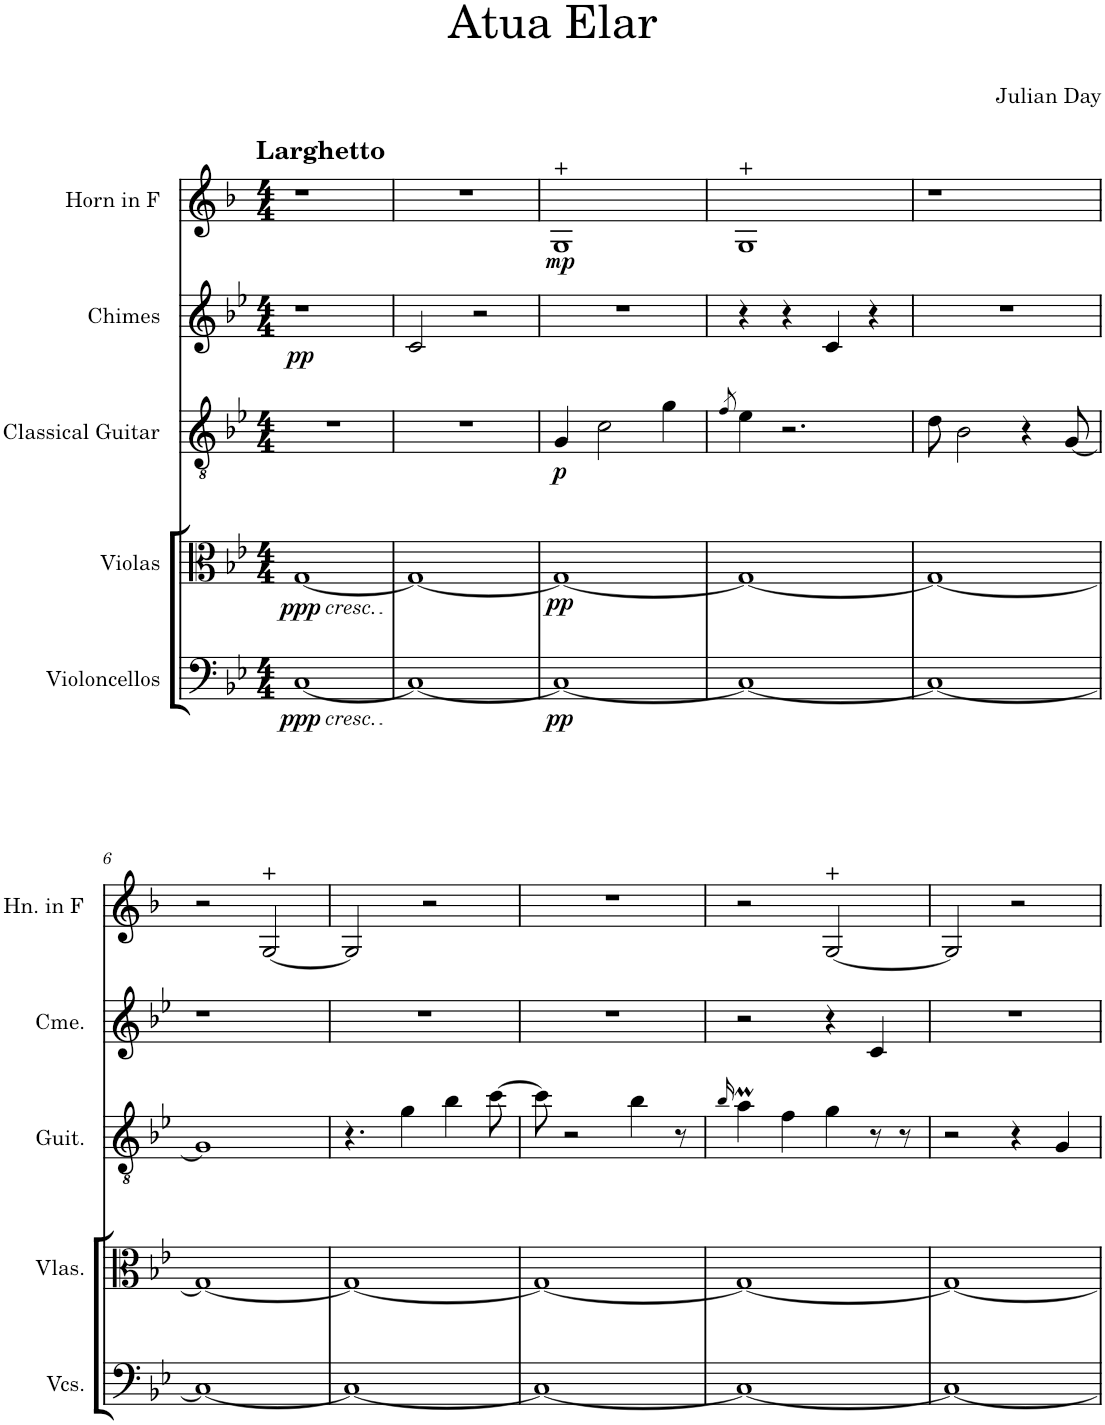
**kern	**dynam	**kern	**dynam	**kern	**dynam	**kern	**dynam	**kern	**dynam
*part5	*part5	*part4	*part4	*part3	*part3	*part2	*part2	*part1	*part1
*staff5	*staff5	*staff4	*staff4	*staff3	*staff3	*staff2	*staff2	*staff1	*staff1
*I"Violoncellos	*	*I"Violas	*	*I"Classical Guitar	*	*I"Chimes	*	*I"Horn in F	*
*I'Vcs.	*	*I'Vlas.	*	*I'Guit.	*	*I'Cme.	*	*I'Hn. in F	*
*clefF4	*	*clefC3	*	*clefGv2	*	*clefG2	*	*clefG2	*
*	*	*	*	*	*	*	*	*Trd4c7	*
*k[b-e-]	*	*k[b-e-]	*	*k[b-e-]	*	*k[b-e-]	*	*k[b-]	*
*M4/4	*	*M4/4	*	*M4/4	*	*M4/4	*	*M4/4	*
=1	=1	=1	=1	=1	=1	=1	=1	=1	=1
!	!	!	!	!	!	!	!	!LO:TX:a:B:t=Larghetto	!
!	!	!LO:TX:b:i:t=cresc.	!	!	!	!	!	!	!
!LO:TX:b:i:t=cresc.	!	!	!	!	!	!	!	!	!
!	!LO:DY:b	!	!LO:DY:b	!	!	!	!LO:DY:b	!	!
[1C	ppp	[1G	ppp	1r	.	1r	pp	1r	.
=2	=2	=2	=2	=2	=2	=2	=2	=2	=2
1C_	.	1G_	.	1r	.	2c/	.	1r	.
.	.	.	.	.	.	2r	.	.	.
=3	=3	=3	=3	=3	=3	=3	=3	=3	=3
!	!LO:DY:b	!	!LO:DY:b	!	!LO:DY:b	!	!	!	!LO:DY:b
1C_	pp	1G_	pp	4G/	p	1r	.	1G	mp
.	.	.	.	2c\	.	.	.	.	.
.	.	.	.	4g\	.	.	.	.	.
=4	=4	=4	=4	=4	=4	=4	=4	=4	=4
.	.	.	.	8qf/	.	.	.	.	.
1C_	.	1G_	.	4e-\	.	4r	.	1G	.
.	.	.	.	2.r	.	4r	.	.	.
.	.	.	.	.	.	4c/	.	.	.
.	.	.	.	.	.	4r	.	.	.
=5	=5	=5	=5	=5	=5	=5	=5	=5	=5
1C_	.	1G_	.	8d\	.	1r	.	1r	.
.	.	.	.	2B-\	.	.	.	.	.
.	.	.	.	4r	.	.	.	.	.
.	.	.	.	[8G/	.	.	.	.	.
!!LO:LB:g=z
=6	=6	=6	=6	=6	=6	=6	=6	=6	=6
1C_	.	1G_	.	1G]	.	1r	.	2r	.
.	.	.	.	.	.	.	.	[2G/	.
=7	=7	=7	=7	=7	=7	=7	=7	=7	=7
1C_	.	1G_	.	4.r	.	1r	.	2G/]	.
.	.	.	.	4g\	.	.	.	.	.
.	.	.	.	.	.	.	.	2r	.
.	.	.	.	4b-\	.	.	.	.	.
.	.	.	.	[8cc\	.	.	.	.	.
=8	=8	=8	=8	=8	=8	=8	=8	=8	=8
1C_	.	1G_	.	8cc\]	.	1r	.	1r	.
.	.	.	.	2r	.	.	.	.	.
.	.	.	.	4b-\	.	.	.	.	.
.	.	.	.	8r	.	.	.	.	.
=9	=9	=9	=9	=9	=9	=9	=9	=9	=9
.	.	.	.	16qb-/	.	.	.	.	.
1C_	.	1G_	.	4am\	.	2r	.	2r	.
.	.	.	.	4f\	.	.	.	.	.
.	.	.	.	4g\	.	4r	.	[2G/	.
.	.	.	.	8r	.	4c/	.	.	.
.	.	.	.	8r	.	.	.	.	.
=10	=10	=10	=10	=10	=10	=10	=10	=10	=10
1C_	.	1G_	.	2r	.	1r	.	2G/]	.
.	.	.	.	4r	.	.	.	2r	.
.	.	.	.	4G/	.	.	.	.	.
=	=	=	=	=	=	=	=	=	=
*-	*-	*-	*-	*-	*-	*-	*-	*-	*-
